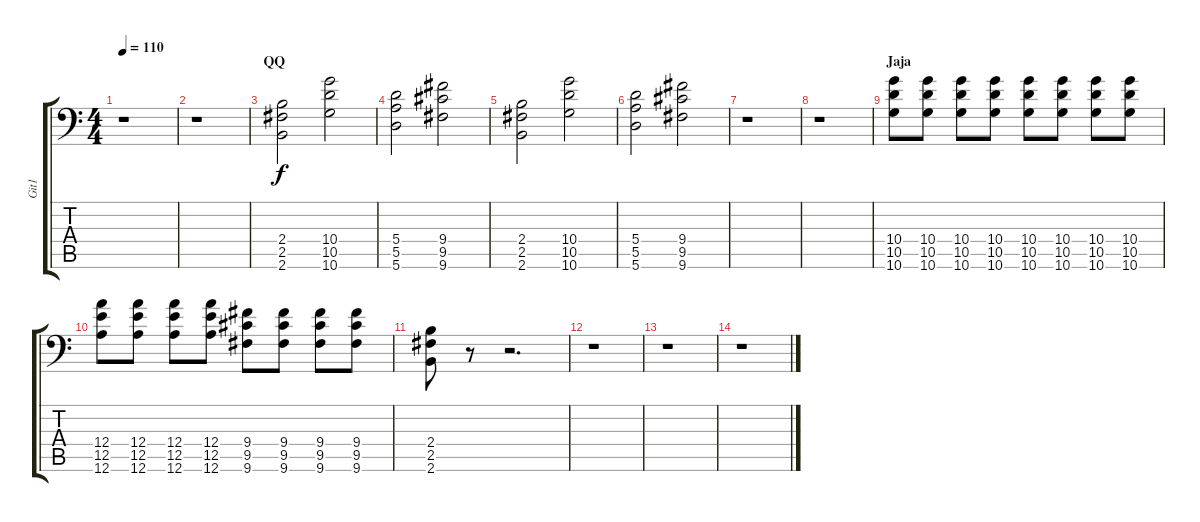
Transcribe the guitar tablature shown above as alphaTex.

\track ("Git1" "Git1") {instrument overdrivenguitar}
\staff {score tabs}
\tuning (B3 Gb3 D3 A2 E2 A1) {hide}
\ts (4 4)
\tempo 110
\clef f4
\ks c
r.1{dy f} |
r.1 |
\section ("" "QQ")
(2.4 2.5 2.6).2 (10.4 10.5 10.6).2 |
(5.4 5.5 5.6).2 (9.4 9.5 9.6).2 |
(2.4 2.5 2.6).2 (10.4 10.5 10.6).2 |
(5.4 5.5 5.6).2 (9.4 9.5 9.6).2 |
r.1 |
r.1 |
\section ("" "Jaja")
(10.4 10.5 10.6).8 (10.4 10.5 10.6).8 (10.4 10.5 10.6).8 (10.4 10.5 10.6).8 (10.4 10.5 10.6).8 (10.4 10.5 10.6).8 (10.4 10.5 10.6).8 (10.4 10.5 10.6).8 |
(12.4 12.5 12.6).8 (12.4 12.5 12.6).8 (12.4 12.5 12.6).8 (12.4 12.5 12.6).8 (9.4 9.5 9.6).8 (9.4 9.5 9.6).8 (9.4 9.5 9.6).8 (9.4 9.5 9.6).8 |
(2.4 2.5 2.6).8 r.8 r.2{d} |
r.1 |
r.1 |
r.1
